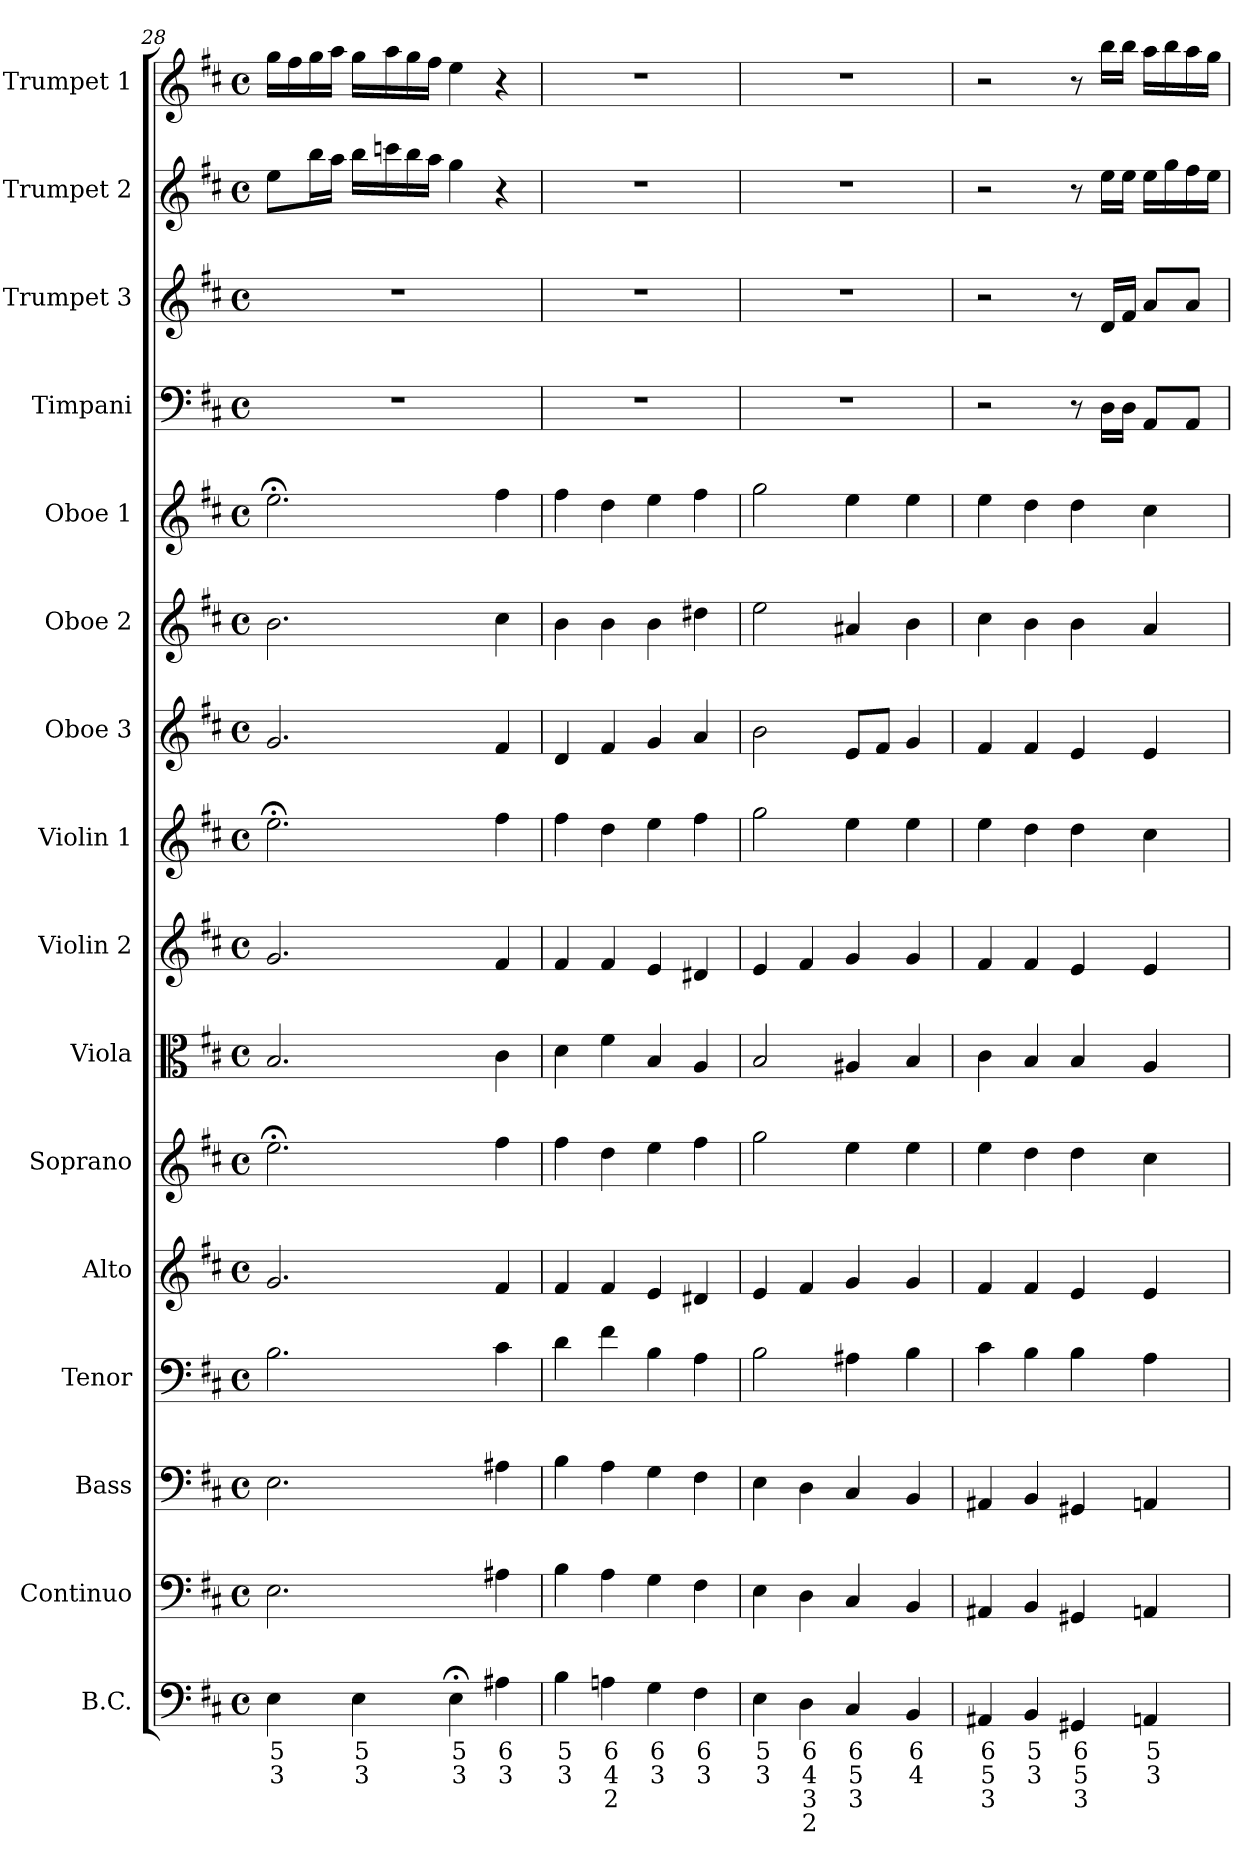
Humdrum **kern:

**kern	**text	**text	**text	**text	**kern	**kern	**kern	**kern	**kern	**kern	**kern	**kern	**kern	**kern	**kern	**kern	**kern	**kern	**kern
*part16	*part16	*part16	*part16	*part16	*part15	*part14	*part13	*part12	*part11	*part10	*part9	*part8	*part7	*part6	*part5	*part4	*part3	*part2	*part1
*staff16	*staff16	*staff16	*staff16	*staff16	*staff15	*staff14	*staff13	*staff12	*staff11	*staff10	*staff9	*staff8	*staff7	*staff6	*staff5	*staff4	*staff3	*staff2	*staff1
*I"B.C.	*	*	*	*	*I"Continuo	*I"Bass	*I"Tenor	*I"Alto	*I"Soprano	*I"Viola	*I"Violin 2	*I"Violin 1	*I"Oboe 3	*I"Oboe 2	*I"Oboe 1	*I"Timpani	*I"Trumpet 3	*I"Trumpet 2	*I"Trumpet 1
*I'B.C.	*	*	*	*	*I'Cont	*I'B.	*I'T.	*I'A.	*I'S.	*I'Vla	*I'Vn 2	*I'Vn 1	*I'Ob 3	*I'Ob 2	*I'Ob 1	*I'Timp	*I'Tr 3	*I'Tr 2	*I'Tr 1
*clefF4	*	*	*	*	*clefF4	*clefF4	*clefF4	*clefG2	*clefG2	*clefC3	*clefG2	*clefG2	*clefG2	*clefG2	*clefG2	*clefF4	*clefG2	*clefG2	*clefG2
*k[f#c#]	*	*	*	*	*k[f#c#]	*k[f#c#]	*k[f#c#]	*k[f#c#]	*k[f#c#]	*k[f#c#]	*k[f#c#]	*k[f#c#]	*k[f#c#]	*k[f#c#]	*k[f#c#]	*k[f#c#]	*k[f#c#]	*k[f#c#]	*k[f#c#]
*D:	*	*	*	*	*D:	*D:	*D:	*D:	*D:	*D:	*D:	*D:	*D:	*D:	*D:	*D:	*D:	*D:	*D:
*M4/4	*	*	*	*	*M4/4	*M4/4	*M4/4	*M4/4	*M4/4	*M4/4	*M4/4	*M4/4	*M4/4	*M4/4	*M4/4	*M4/4	*M4/4	*M4/4	*M4/4
*met(c)	*	*	*	*	*met(c)	*met(c)	*met(c)	*met(c)	*met(c)	*met(c)	*met(c)	*met(c)	*met(c)	*met(c)	*met(c)	*met(c)	*met(c)	*met(c)	*met(c)
=28	=28	=28	=28	=28	=28	=28	=28	=28	=28	=28	=28	=28	=28	=28	=28	=28	=28	=28	=28
4Ei	5	3	.	.	2.E\	2.E\	2.B\	2.g/	2.ee;<\	2.B/	2.g/	2.ee;<\	2.g/	2.b\	2.ee;<\	1r	1r	8ee\L	16gg\LL
.	.	.	.	.	.	.	.	.	.	.	.	.	.	.	.	.	.	.	16ff#\
.	.	.	.	.	.	.	.	.	.	.	.	.	.	.	.	.	.	16bb\L	16gg\
.	.	.	.	.	.	.	.	.	.	.	.	.	.	.	.	.	.	16aa\JJ	16aa\JJ
4Ei	5	3	.	.	.	.	.	.	.	.	.	.	.	.	.	.	.	16bb\LL	16gg\LL
.	.	.	.	.	.	.	.	.	.	.	.	.	.	.	.	.	.	16cccn\	16aa\
.	.	.	.	.	.	.	.	.	.	.	.	.	.	.	.	.	.	16bb\	16gg\
.	.	.	.	.	.	.	.	.	.	.	.	.	.	.	.	.	.	16aa\JJ	16ff#\JJ
4E;<i	5	3	.	.	.	.	.	.	.	.	.	.	.	.	.	.	.	4gg\	4ee\
4A#Xi	6	3	.	.	4A#X\	4A#X\	4c#\	4f#/	4ff#\	4c#\	4f#/	4ff#\	4f#/	4cc#\	4ff#\	.	.	4r	4r
=29	=29	=29	=29	=29	=29	=29	=29	=29	=29	=29	=29	=29	=29	=29	=29	=29	=29	=29	=29
4Bi	5	3	.	.	4B\	4B\	4d\	4f#/	4ff#\	4d\	4f#/	4ff#\	4d/	4b\	4ff#\	1r	1r	1r	1r
4Ani	6	4	2	.	4A\	4A\	4f#\	4f#/	4dd\	4f#\	4f#/	4dd\	4f#/	4b\	4dd\	.	.	.	.
4Gi	6	3	.	.	4G\	4G\	4B\	4e/	4ee\	4B/	4e/	4ee\	4g/	4b\	4ee\	.	.	.	.
4F#i	6	3	.	.	4F#\	4F#\	4A\	4d#X/	4ff#\	4A/	4d#X/	4ff#\	4a/	4dd#X\	4ff#\	.	.	.	.
!!LO:PB:g=z
=30	=30	=30	=30	=30	=30	=30	=30	=30	=30	=30	=30	=30	=30	=30	=30	=30	=30	=30	=30
4Ei	5	3	.	.	4E\	4E\	2B\	4e/	2gg\	2B/	4e/	2gg\	2b\	2ee\	2gg\	1r	1r	1r	1r
4Di	6	4	3	2	4D\	4D\	.	4f#/	.	.	4f#/	.	.	.	.	.	.	.	.
4C#i	6	5	3	.	4C#/	4C#/	4A#X\	4g/	4ee\	4A#X/	4g/	4ee\	8e/L	4a#X/	4ee\	.	.	.	.
.	.	.	.	.	.	.	.	.	.	.	.	.	8f#/J	.	.	.	.	.	.
4BBi	6	4	.	.	4BB/	4BB/	4B\	4g/	4ee\	4B/	4g/	4ee\	4g/	4b\	4ee\	.	.	.	.
=31	=31	=31	=31	=31	=31	=31	=31	=31	=31	=31	=31	=31	=31	=31	=31	=31	=31	=31	=31
4AA#Xi	6	5	3	.	4AA#X/	4AA#X/	4c#\	4f#/	4ee\	4c#\	4f#/	4ee\	4f#/	4cc#\	4ee\	2r	2r	2r	2r
4BBi	5	3	.	.	4BB/	4BB/	4B\	4f#/	4dd\	4B/	4f#/	4dd\	4f#/	4b\	4dd\	.	.	.	.
4GG#Xi	6	5	3	.	4GG#X/	4GG#X/	4B\	4e/	4dd\	4B/	4e/	4dd\	4e/	4b\	4dd\	8r	8r	8r	8r
.	.	.	.	.	.	.	.	.	.	.	.	.	.	.	.	16D\LL	16d/LL	16ee\LL	16bb\LL
.	.	.	.	.	.	.	.	.	.	.	.	.	.	.	.	16D\JJ	16f#/JJ	16ee\JJ	16bb\JJ
4AAni	5	3	.	.	4AAn/	4AAn/	4A\	4e/	4cc#\	4A/	4e/	4cc#\	4e/	4a/	4cc#\	8AA/L	8a/L	16ee\LL	16aa\LL
.	.	.	.	.	.	.	.	.	.	.	.	.	.	.	.	.	.	16gg\	16bb\
.	.	.	.	.	.	.	.	.	.	.	.	.	.	.	.	8AA/J	8a/J	16ff#\	16aa\
.	.	.	.	.	.	.	.	.	.	.	.	.	.	.	.	.	.	16ee\JJ	16gg\JJ
=	=	=	=	=	=	=	=	=	=	=	=	=	=	=	=	=	=	=	=
*-	*-	*-	*-	*-	*-	*-	*-	*-	*-	*-	*-	*-	*-	*-	*-	*-	*-	*-	*-
